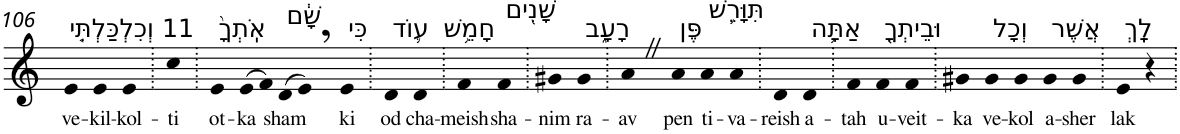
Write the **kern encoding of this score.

**kern	**text
*part1	*part1
*staff1	*staff1
*I"Piano	*
*I'Pno	*
!!LO:PB:g=z
*clefG2	*
*k[]	*
=106	=106
!LO:TX:a:t=11 וְכִלְכַּלְתִּ֤י	!
!	!LO:LY:b
4e	ve-
!	!LO:LY:b
4e	-kil-
!	!LO:LY:b
4e	-kol-
=107.	=107.
!	!LO:LY:b
4cc	-ti
=108.	=108.
!LO:TX:a:t=אֹֽתְךָ֙	!
!	!LO:LY:b
4e	ot-
!	!LO:LY:b
(>8e	-ka
8f)	.
!LO:TX:a:t=שָׁ֔ם	!
!	!LO:LY:b
(>8d	sham
8e,)	.
!LO:TX:a:t=כִּי	!
!	!LO:LY:b
4e	ki
=109.	=109.
!LO:TX:a:t=ע֛וֹד	!
!	!LO:LY:b
4d	od
!LO:TX:a:t=חָמֵ֥שׁ	!
!	!LO:LY:b
4d	cha-
=110.	=110.
!	!LO:LY:b
4f	-meish
!LO:TX:a:t=שָׁנִ֖ים	!
!	!LO:LY:b
4f	sha-
=111.	=111.
!	!LO:LY:b
4g#X	-nim
!LO:TX:a:t=רָעָ֑ב	!
!	!LO:LY:b
4g#	ra-
=112.	=112.
!	!LO:LY:b
4aZ	-av
!LO:TX:a:t=פֶּן	!
!	!LO:LY:b
4a	pen
!LO:TX:a:t=תִּוָּרֵ֛שׁ	!
!	!LO:LY:b
4a	ti-
!	!LO:LY:b
4a	-va-
=113.	=113.
!	!LO:LY:b
4d	-reish
!LO:TX:a:t=אַתָּ֥ה	!
!	!LO:LY:b
4d	a-
=114.	=114.
!	!LO:LY:b
4f	-tah
!LO:TX:a:t=וּבֵיתְךָ֖	!
!	!LO:LY:b
4f	u-
!	!LO:LY:b
4f	-veit-
=115.	=115.
!	!LO:LY:b
4g#X	-ka
!LO:TX:a:t=וְכָל	!
!	!LO:LY:b
4g#	ve-
!	!LO:LY:b
4g#	-kol
!LO:TX:a:t=אֲשֶׁר	!
!	!LO:LY:b
4g#	a-
!	!LO:LY:b
4g#	-sher
=116.	=116.
!LO:TX:a:t=לָֽךְ	!
!	!LO:LY:b
4e	lak
4r	.
=.	=.
*-	*-
